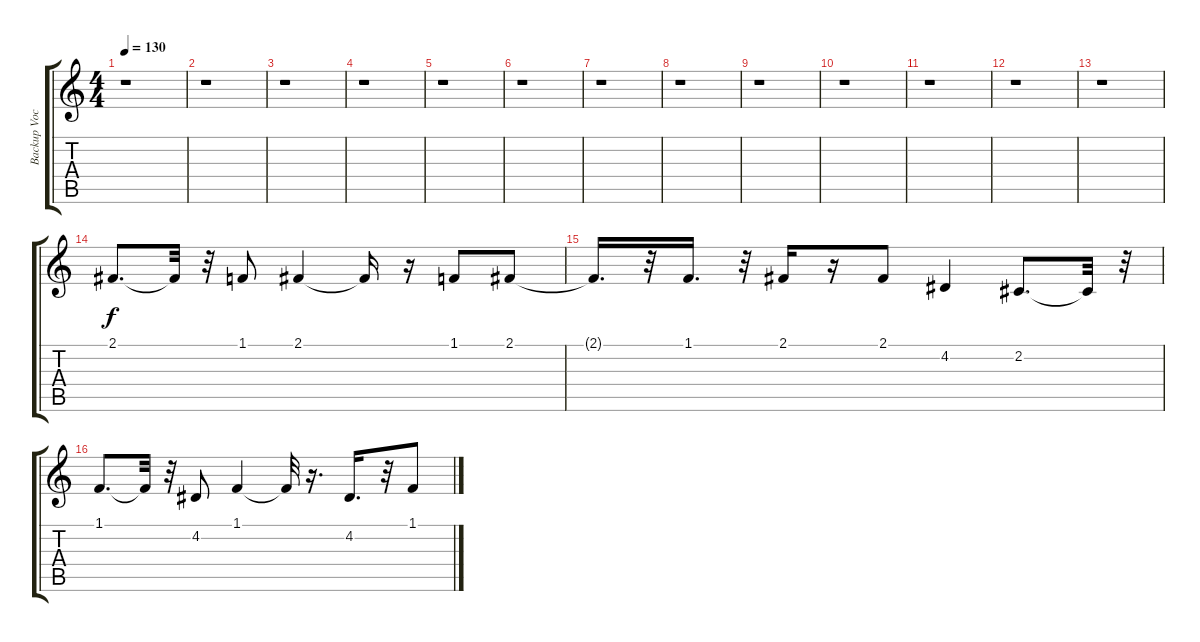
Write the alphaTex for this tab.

\track ("Backup Vocals" "Backup Voc") {instrument voiceoohs}
\staff {score tabs}
\tuning (E4 B3 G3 D3 A2 E2) {hide}
\ts (4 4)
\tempo 130
\clef g2
\ks c
r.1{dy f} |
r.1 |
r.1 |
r.1 |
r.1 |
r.1 |
r.1 |
r.1 |
r.1 |
r.1 |
r.1 |
r.1 |
r.1 |
2.1.8{d} 2.1{t}.32 r.32 1.1.8 2.1.4 2.1{t}.16 r.16 1.1.8 2.1.8 |
2.1{t}.16{d} r.32 1.1.16{d} r.32 2.1.16 r.16 2.1.8 4.2.4 2.2.8{d} 2.2{t}.32 r.32 |
1.1.8{d} 1.1{t}.32 r.32 4.2.8 1.1.4 1.1{t}.32 r.16{d} 4.2.16{d} r.32 1.1.8
